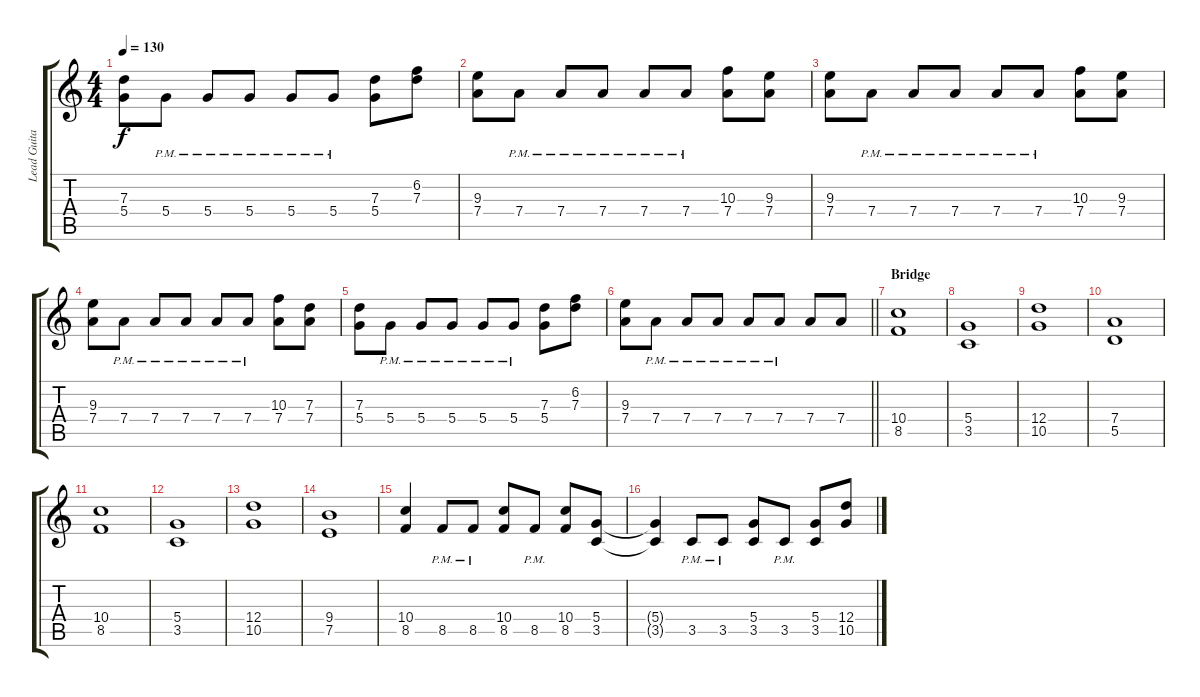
\track ("Lead Guitar" "Lead Guita") {instrument distortionguitar}
\staff {score tabs}
\tuning (E4 B3 G3 D3 A2 E2) {hide}
\ts (4 4)
\tempo 130
\clef g2
\ks c
(7.3 5.4).8{dy f} 5.4{pm}.8 5.4{pm}.8 5.4{pm}.8 5.4{pm}.8 5.4{pm}.8 (7.3 5.4).8 (6.2 7.3).8 |
(9.3 7.4).8 7.4{pm}.8 7.4{pm}.8 7.4{pm}.8 7.4{pm}.8 7.4{pm}.8 (10.3 7.4).8 (9.3 7.4).8 |
(9.3 7.4).8 7.4{pm}.8 7.4{pm}.8 7.4{pm}.8 7.4{pm}.8 7.4{pm}.8 (10.3 7.4).8 (9.3 7.4).8 |
(9.3 7.4).8 7.4{pm}.8 7.4{pm}.8 7.4{pm}.8 7.4{pm}.8 7.4{pm}.8 (10.3 7.4).8 (7.3 7.4).8 |
(7.3 5.4).8 5.4{pm}.8 5.4{pm}.8 5.4{pm}.8 5.4{pm}.8 5.4{pm}.8 (7.3 5.4).8 (6.2 7.3).8 |
\barLineRight lightlight
(9.3 7.4).8 7.4{pm}.8 7.4{pm}.8 7.4{pm}.8 7.4{pm}.8 7.4{pm}.8 7.4.8 7.4.8 |
\section ("" "Bridge")
(10.4 8.5).1 |
(5.4 3.5).1 |
(12.4 10.5).1 |
(7.4 5.5).1 |
(10.4 8.5).1 |
(5.4 3.5).1 |
(12.4 10.5).1 |
(9.4 7.5).1 |
(10.4 8.5).4 8.5{pm}.8 8.5{pm}.8 (10.4 8.5).8 8.5{pm}.8 (10.4 8.5).8 (5.4 3.5).8 |
(5.4{t} 3.5{t}).4 3.5{pm}.8 3.5{pm}.8 (5.4 3.5).8 3.5{pm}.8 (5.4 3.5).8 (12.4 10.5).8
